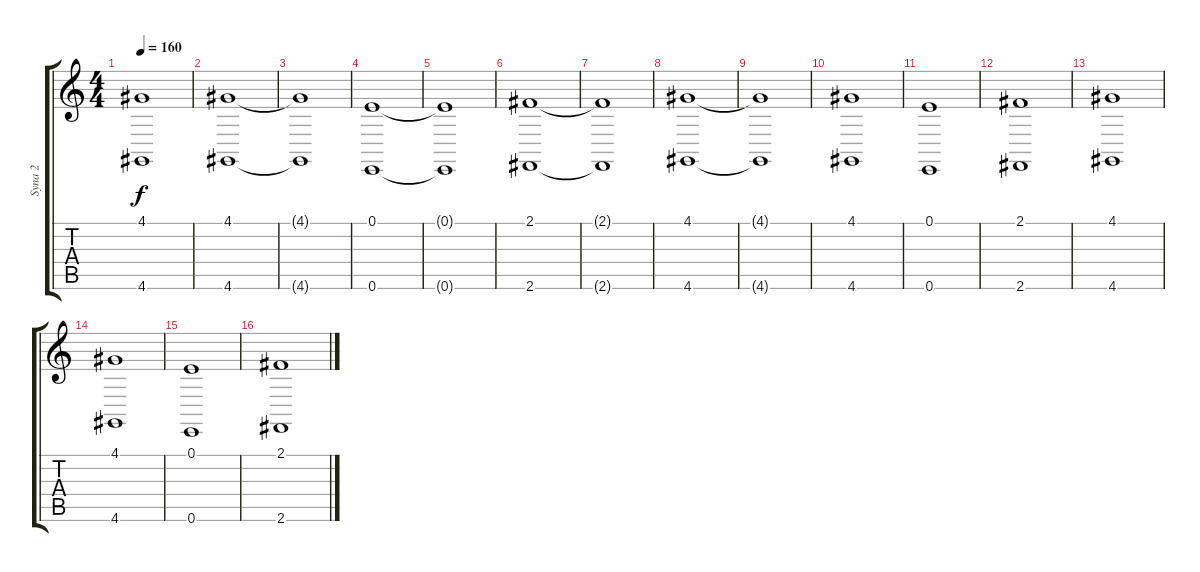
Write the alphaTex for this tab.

\track ("Syna 2" "Syna 2") {instrument stringensemble1}
\staff {score tabs}
\tuning (E4 B3 G3 D3 A2 E2) {hide}
\ts (4 4)
\tempo 160
\clef g2
\ks c
(4.1{t} 4.6{t}).1{dy f} |
(4.1 4.6).1 |
(4.1{t} 4.6{t}).1 |
(0.1 0.6).1 |
(0.1{t} 0.6{t}).1 |
(2.1 2.6).1 |
(2.1{t} 2.6{t}).1 |
(4.1 4.6).1 |
(4.1{t} 4.6{t}).1 |
(4.1 4.6).1 |
(0.1 0.6).1 |
(2.1 2.6).1 |
(4.1 4.6).1 |
(4.1 4.6).1 |
(0.1 0.6).1 |
(2.1 2.6).1
